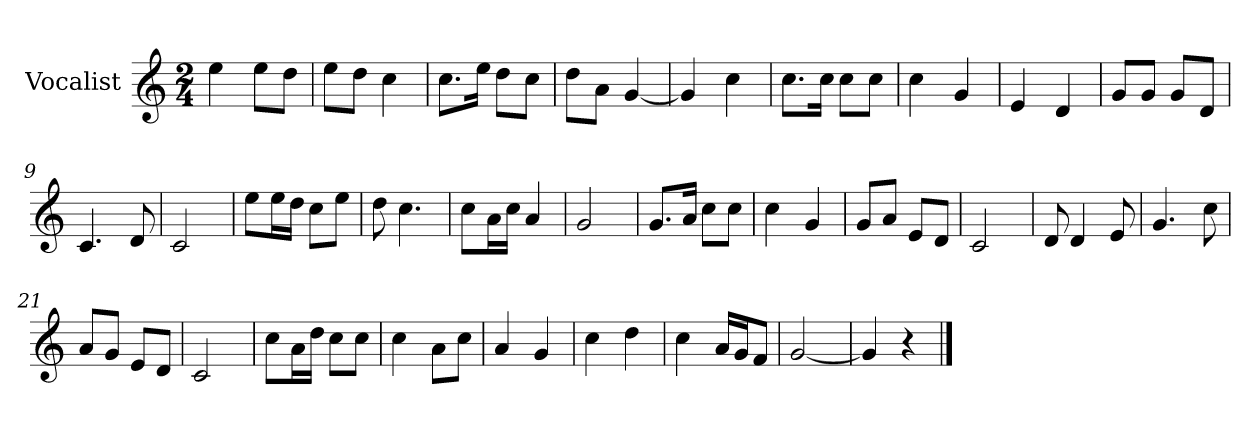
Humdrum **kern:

**kern
*part1
*staff1
*I"Vocalist
*k[]
*C:
*M2/4
=
4ee
8eeL
8ddJ
=1
8eeL
8ddJ
4cc
=2
8.ccL
16eeJk
8ddL
8ccJ
=3
8ddL
8aJ
[4g
=4
4g]
4cc
=5
8.ccL
16ccJk
8ccL
8ccJ
=6
4cc
4g
=7
4e
4d
=8
8gL
8gJ
8gL
8dJ
=9
4.c
8d
=10
2c
=11
8eeL
16eeL
16ddJJ
8ccL
8eeJ
=12
8dd
4.cc
=13
8ccL
16aL
16ccJJ
4a
=14
2g
=15
8.gL
16aJk
8ccL
8ccJ
=16
4cc
4g
=17
8gL
8aJ
8eL
8dJ
=18
2c
=19
8d
4d
8e
=20
4.g
8cc
=21
8aL
8gJ
8eL
8dJ
=22
2c
=23
8ccL
16aL
16ddJJ
8ccL
8ccJ
=24
4cc
8aL
8ccJ
=25
4a
4g
=26
4cc
4dd
=27
4cc
16aLL
16gJ
8fJ
=28
[2g
=29
4g]
4r
==
*-
